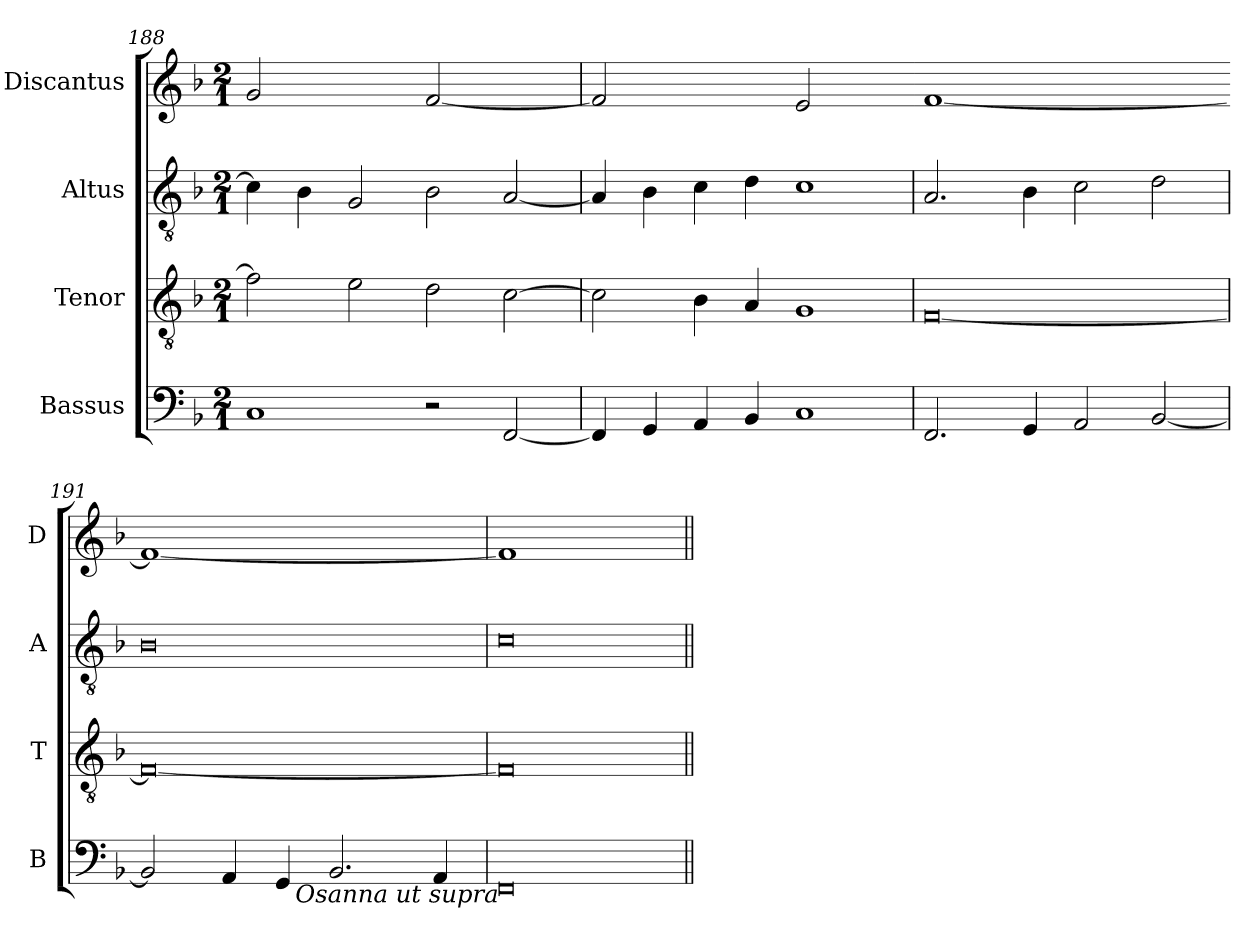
**kern	**kern	**kern	**kern
*part4	*part3	*part2	*part1
*staff4	*staff3	*staff2	*staff1
*I"Bassus	*I"Tenor	*I"Altus	*I"Discantus
*I'B	*I'T	*I'A	*I'D
*clefF4	*clefGv2	*clefGv2	*clefG2
*k[b-]	*k[b-]	*k[b-]	*k[b-]
*M2/1	*M2/1	*M2/1	*M2/1
=188	=188	=188	=188
!	!	!	!LO:N:vis=2
1C	2f\]	4c\]	1g
.	.	4B-\	.
.	2e\	2G/	.
!	!	!	!LO:N:vis=2
2r	2d\	2B-\	[1f
[2FF/	[2c\	[2A/	.
=189	=189	=189	=189
!	!	!	!LO:N:vis=2
4FF/]	2c\]	4A/]	1f]
4GG/	.	4B-\	.
4AA/	4B-\	4c\	.
4BB-/	4A/	4d\	.
!	!	!	!LO:N:vis=2
1C	1G	1c	1e
=190	=190	=190	=190-
!	!	!	!LO:N:vis=1
2.FF/	[0F	2.A/	[0f
4GG/	.	4B-\	.
2AA/	.	2c\	.
[2BB-/	.	2d\	.
=191	=191	=191	=191-
!	!	!	!LO:N:vis=1
2BB-/]	0F_	0B-	0f_
4AA/	.	.	.
4GG/	.	.	.
2.BB-/	.	.	.
4AA/	.	.	.
=192	=192	=192	=192
!	!	!	!LO:N:vis=1
0FF	0F]	0c	0f]
!LO:TX:b:i:rj:t=Osanna ut supra	!	!	!
=||	=||	=||	=||
*-	*-	*-	*-
